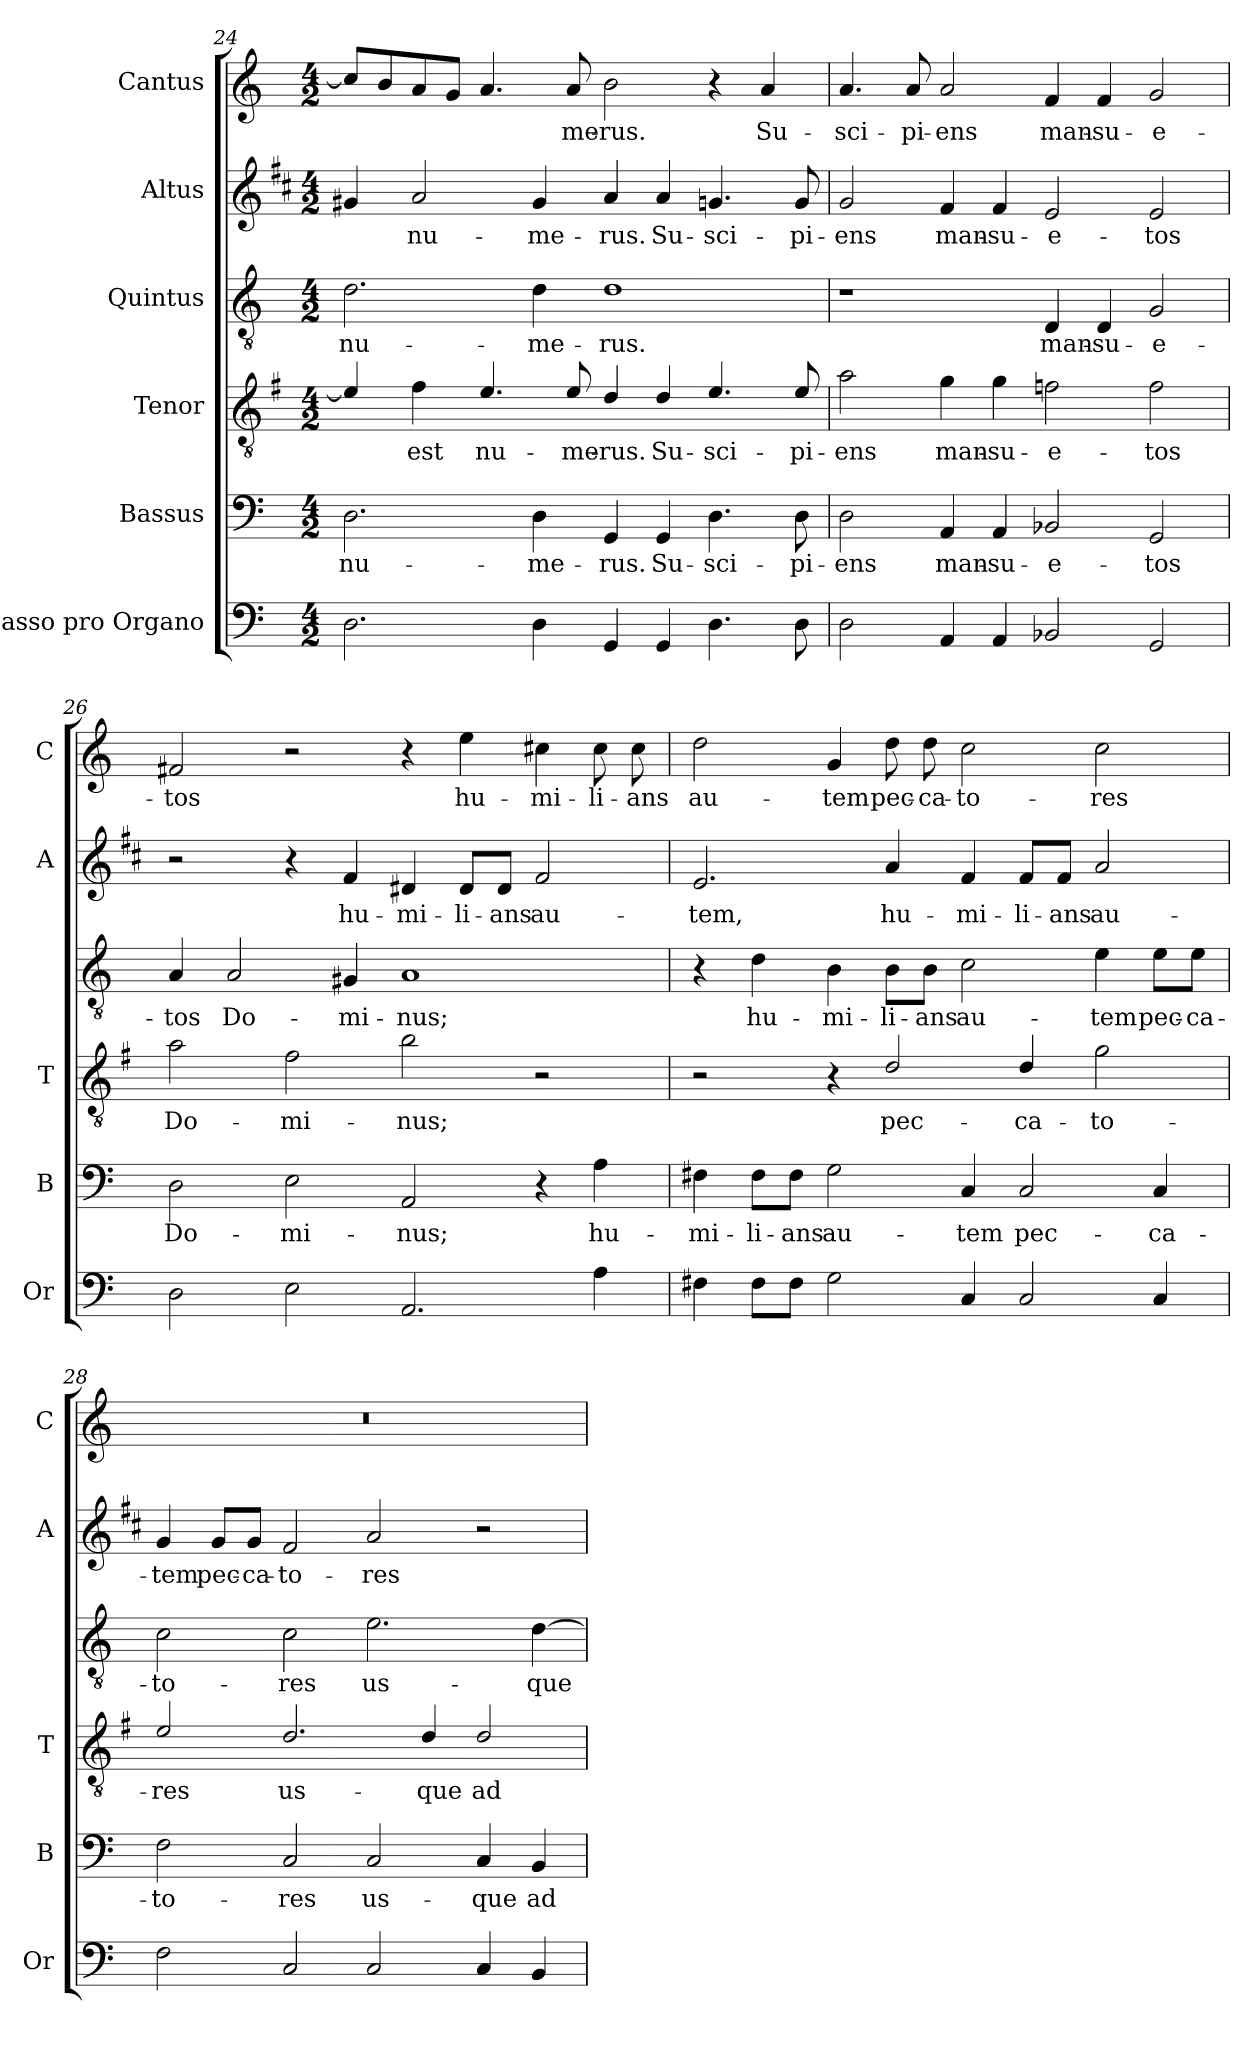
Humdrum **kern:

**kern	**kern	**text	**kern	**text	**kern	**text	**kern	**text	**kern	**text
*part6	*part5	*part5	*part4	*part4	*part3	*part3	*part2	*part2	*part1	*part1
*staff6	*staff5	*staff5	*staff4	*staff4	*staff3	*staff3	*staff2	*staff2	*staff1	*staff1
*I"Basso pro Organo	*I"Bassus	*	*I"Tenor	*	*I"Quintus	*	*I"Altus	*	*I"Cantus	*
*I'Or	*I'B	*	*I'T	*	*	*	*I'A	*	*I'C	*
*clefF4	*clefF4	*	*clefGv2	*	*clefGv2	*	*clefG2	*	*clefG2	*
*	*	*	*ITrd4c7	*	*	*	*ITrd1c2	*	*	*
*k[]	*k[]	*	*k[]	*	*k[]	*	*k[]	*	*k[]	*
*C:	*C:	*	*C:	*	*C:	*	*C:	*	*C:	*
*M4/2	*M4/2	*	*M4/2	*	*M4/2	*	*M4/2	*	*M4/2	*
=24	=24	=24	=24	=24	=24	=24	=24	=24	=24	=24
!	!	!LO:LY:b	!	!	!	!LO:LY:b	!	!	!	!
2.D\	2.D\	nu-	4A/]	.	2.d\	nu-	4f#X/	.	8cc/L]	.
.	.	.	.	.	.	.	.	.	8b/	.
!	!	!	!	!LO:LY:b	!	!	!	!LO:LY:b	!	!
.	.	.	4B\	est	.	.	2g/	nu-	8a/	.
.	.	.	.	.	.	.	.	.	8g/J	.
!	!	!	!	!LO:LY:b	!	!	!	!	!	!
.	.	.	4.A/	nu-	.	.	.	.	4.a/	.
!	!	!LO:LY:b	!	!	!	!LO:LY:b	!	!LO:LY:b	!	!
4D\	4D\	-me-	.	.	4d\	-me-	4f#/	-me-	.	.
!	!	!	!	!LO:LY:b	!	!	!	!	!	!LO:LY:b
.	.	.	8A/	-me-	.	.	.	.	8a/	-me-
!	!	!LO:LY:b	!	!LO:LY:b	!	!LO:LY:b	!	!LO:LY:b	!	!LO:LY:b
4GG/	4GG/	-rus.	4G/	-rus.	1d	-rus.	4g/	-rus.	2b\	-rus.
!	!	!LO:LY:b	!	!LO:LY:b	!	!	!	!LO:LY:b	!	!
4GG/	4GG/	Su-	4G/	Su-	.	.	4g/	Su-	.	.
!	!	!LO:LY:b	!	!LO:LY:b	!	!	!	!LO:LY:b	!	!
4.D\	4.D\	-sci-	4.A/	-sci-	.	.	4.fn/	-sci-	4r	.
!	!	!	!	!	!	!	!	!	!	!LO:LY:b
.	.	.	.	.	.	.	.	.	4a/	Su-
!	!	!LO:LY:b	!	!LO:LY:b	!	!	!	!LO:LY:b	!	!
8D\	8D\	-pi-	8A/	-pi-	.	.	8f/	-pi-	.	.
=25	=25	=25	=25	=25	=25	=25	=25	=25	=25	=25
!	!	!LO:LY:b	!	!LO:LY:b	!	!	!	!LO:LY:b	!	!LO:LY:b
2D\	2D\	-ens	2d\	-ens	1r	.	2f/	-ens	4.a/	-sci-
!	!	!	!	!	!	!	!	!	!	!LO:LY:b
.	.	.	.	.	.	.	.	.	8a/	-pi-
!	!	!LO:LY:b	!	!LO:LY:b	!	!	!	!LO:LY:b	!	!LO:LY:b
4AA/	4AA/	man-	4c\	man-	.	.	4e/	man-	2a/	-ens
!	!	!LO:LY:b	!	!LO:LY:b	!	!	!	!LO:LY:b	!	!
4AA/	4AA/	-su-	4c\	-su-	.	.	4e/	-su-	.	.
!	!	!LO:LY:b	!	!LO:LY:b	!	!LO:LY:b	!	!LO:LY:b	!	!LO:LY:b
2BB-X/	2BB-X/	-e-	2B-X\	-e-	4D/	man-	2d/	-e-	4f/	man-
!	!	!	!	!	!	!LO:LY:b	!	!	!	!LO:LY:b
.	.	.	.	.	4D/	-su-	.	.	4f/	-su-
!	!	!LO:LY:b	!	!LO:LY:b	!	!LO:LY:b	!	!LO:LY:b	!	!LO:LY:b
2GG/	2GG/	-tos	2B-\	-tos	2G/	-e-	2d/	-tos	2g/	-e-
!!LO:LB:g=z
=26	=26	=26	=26	=26	=26	=26	=26	=26	=26	=26
!	!	!LO:LY:b	!	!LO:LY:b	!	!LO:LY:b	!	!	!	!LO:LY:b
2D\	2D\	Do-	2d\	Do-	4A/	-tos	2r	.	2f#X/	-tos
!	!	!	!	!	!	!LO:LY:b	!	!	!	!
.	.	.	.	.	2A/	Do-	.	.	.	.
!	!	!LO:LY:b	!	!LO:LY:b	!	!	!	!	!	!
2E\	2E\	-mi-	2B\	-mi-	.	.	4r	.	2r	.
!	!	!	!	!	!	!LO:LY:b	!	!LO:LY:b	!	!
.	.	.	.	.	4G#X/	-mi-	4e/	hu-	.	.
!	!	!LO:LY:b	!	!LO:LY:b	!	!LO:LY:b	!	!LO:LY:b	!	!
2.AA/	2AA/	-nus;	2e\	-nus;	1A	-nus;	4c#X/	-mi-	4r	.
!	!	!	!	!	!	!	!	!LO:LY:b	!	!LO:LY:b
.	.	.	.	.	.	.	8c#/L	-li-	4ee\	hu-
!	!	!	!	!	!	!	!	!LO:LY:b	!	!
.	.	.	.	.	.	.	8c#/J	-ans	.	.
!	!	!	!	!	!	!	!	!LO:LY:b	!	!LO:LY:b
.	4r	.	2r	.	.	.	2e/	au-	4cc#X\	-mi-
!	!	!LO:LY:b	!	!	!	!	!	!	!	!LO:LY:b
4A\	4A\	hu-	.	.	.	.	.	.	8cc#\	-li-
!	!	!	!	!	!	!	!	!	!	!LO:LY:b
.	.	.	.	.	.	.	.	.	8cc#\	-ans
=27	=27	=27	=27	=27	=27	=27	=27	=27	=27	=27
!	!	!LO:LY:b	!	!	!	!	!	!LO:LY:b	!	!LO:LY:b
4F#X\	4F#X\	-mi-	2r	.	4r	.	2.d/	-tem,	2dd\	au-
!	!	!LO:LY:b	!	!	!	!LO:LY:b	!	!	!	!
8F#\L	8F#\L	-li-	.	.	4d\	hu-	.	.	.	.
!	!	!LO:LY:b	!	!	!	!	!	!	!	!
8F#\J	8F#\J	-ans	.	.	.	.	.	.	.	.
!	!	!LO:LY:b	!	!	!	!LO:LY:b	!	!	!	!LO:LY:b
2G\	2G\	au-	4r	.	4B\	-mi-	.	.	4g/	-tem
!	!	!	!	!LO:LY:b	!	!LO:LY:b	!	!LO:LY:b	!	!LO:LY:b
.	.	.	2G/	pec-	8B\L	-li-	4g/	hu-	8dd\	pec-
!	!	!	!	!	!	!LO:LY:b	!	!	!	!LO:LY:b
.	.	.	.	.	8B\J	-ans	.	.	8dd\	-ca-
!	!	!LO:LY:b	!	!	!	!LO:LY:b	!	!LO:LY:b	!	!LO:LY:b
4C/	4C/	-tem	.	.	2c\	au-	4e/	-mi-	2cc\	-to-
!	!	!LO:LY:b	!	!LO:LY:b	!	!	!	!LO:LY:b	!	!
2C/	2C/	pec-	4G/	-ca-	.	.	8e/L	-li-	.	.
!	!	!	!	!	!	!	!	!LO:LY:b	!	!
.	.	.	.	.	.	.	8e/J	-ans	.	.
!	!	!	!	!LO:LY:b	!	!LO:LY:b	!	!LO:LY:b	!	!LO:LY:b
.	.	.	2c\	-to-	4e\	-tem	2g/	au-	2cc\	-res
!	!	!LO:LY:b	!	!	!	!LO:LY:b	!	!	!	!
4C/	4C/	-ca-	.	.	8e\L	pec-	.	.	.	.
!	!	!	!	!	!	!LO:LY:b	!	!	!	!
.	.	.	.	.	8e\J	-ca-	.	.	.	.
=28	=28	=28	=28	=28	=28	=28	=28	=28	=28	=28
!	!	!LO:LY:b	!	!LO:LY:b	!	!LO:LY:b	!	!LO:LY:b	!	!
2F\	2F\	-to-	2A/	-res	2c\	-to-	4f/	-tem	0r	.
!	!	!	!	!	!	!	!	!LO:LY:b	!	!
.	.	.	.	.	.	.	8f/L	pec-	.	.
!	!	!	!	!	!	!	!	!LO:LY:b	!	!
.	.	.	.	.	.	.	8f/J	-ca-	.	.
!	!	!LO:LY:b	!	!LO:LY:b	!	!LO:LY:b	!	!LO:LY:b	!	!
2C/	2C/	-res	2.G/	us-	2c\	-res	2e/	-to-	.	.
!	!	!LO:LY:b	!	!	!	!LO:LY:b	!	!LO:LY:b	!	!
2C/	2C/	us-	.	.	2.e\	us-	2g/	-res	.	.
!	!	!	!	!LO:LY:b	!	!	!	!	!	!
.	.	.	4G/	-que	.	.	.	.	.	.
!	!	!LO:LY:b	!	!LO:LY:b	!	!	!	!	!	!
4C/	4C/	-que	2G/	ad	.	.	2r	.	.	.
!	!	!LO:LY:b	!	!	!	!LO:LY:b	!	!	!	!
4BB/	4BB/	ad	.	.	[4d\	-que	.	.	.	.
=	=	=	=	=	=	=	=	=	=	=
*-	*-	*-	*-	*-	*-	*-	*-	*-	*-	*-
